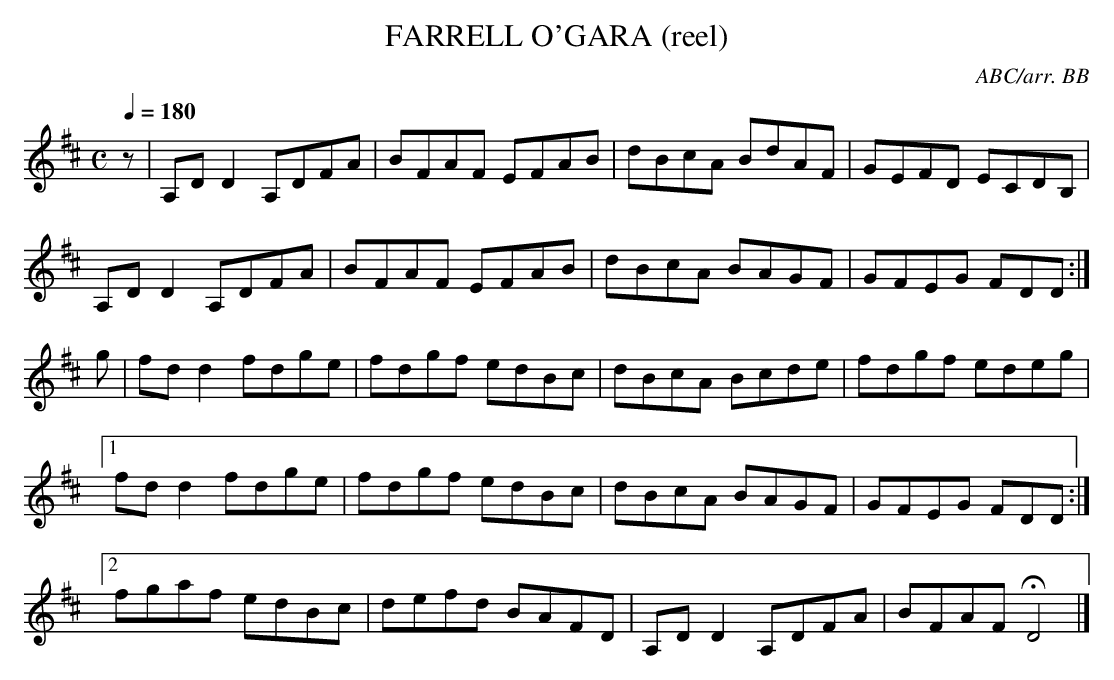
X:1
T:FARRELL O'GARA (reel)
C:ABC/arr. BB
M:C
L:1/8
Q:1/4=180
K:D
z|A,DD2 A,DFA|BFAF EFAB|dBcA BdAF|GEFD ECDB,|
A,DD2 A,DFA|BFAF EFAB|dBcA BAGF|GFEG FDD:|
g|fdd2 fdge|fdgf edBc|dBcA Bcde|fdgf edeg|
[1 fdd2 fdge|fdgf edBc|dBcA BAGF|GFEG FDD :|
[2 fgaf edBc|defd BAFD|A,DD2 A,DFA|BFAF HD4|]
